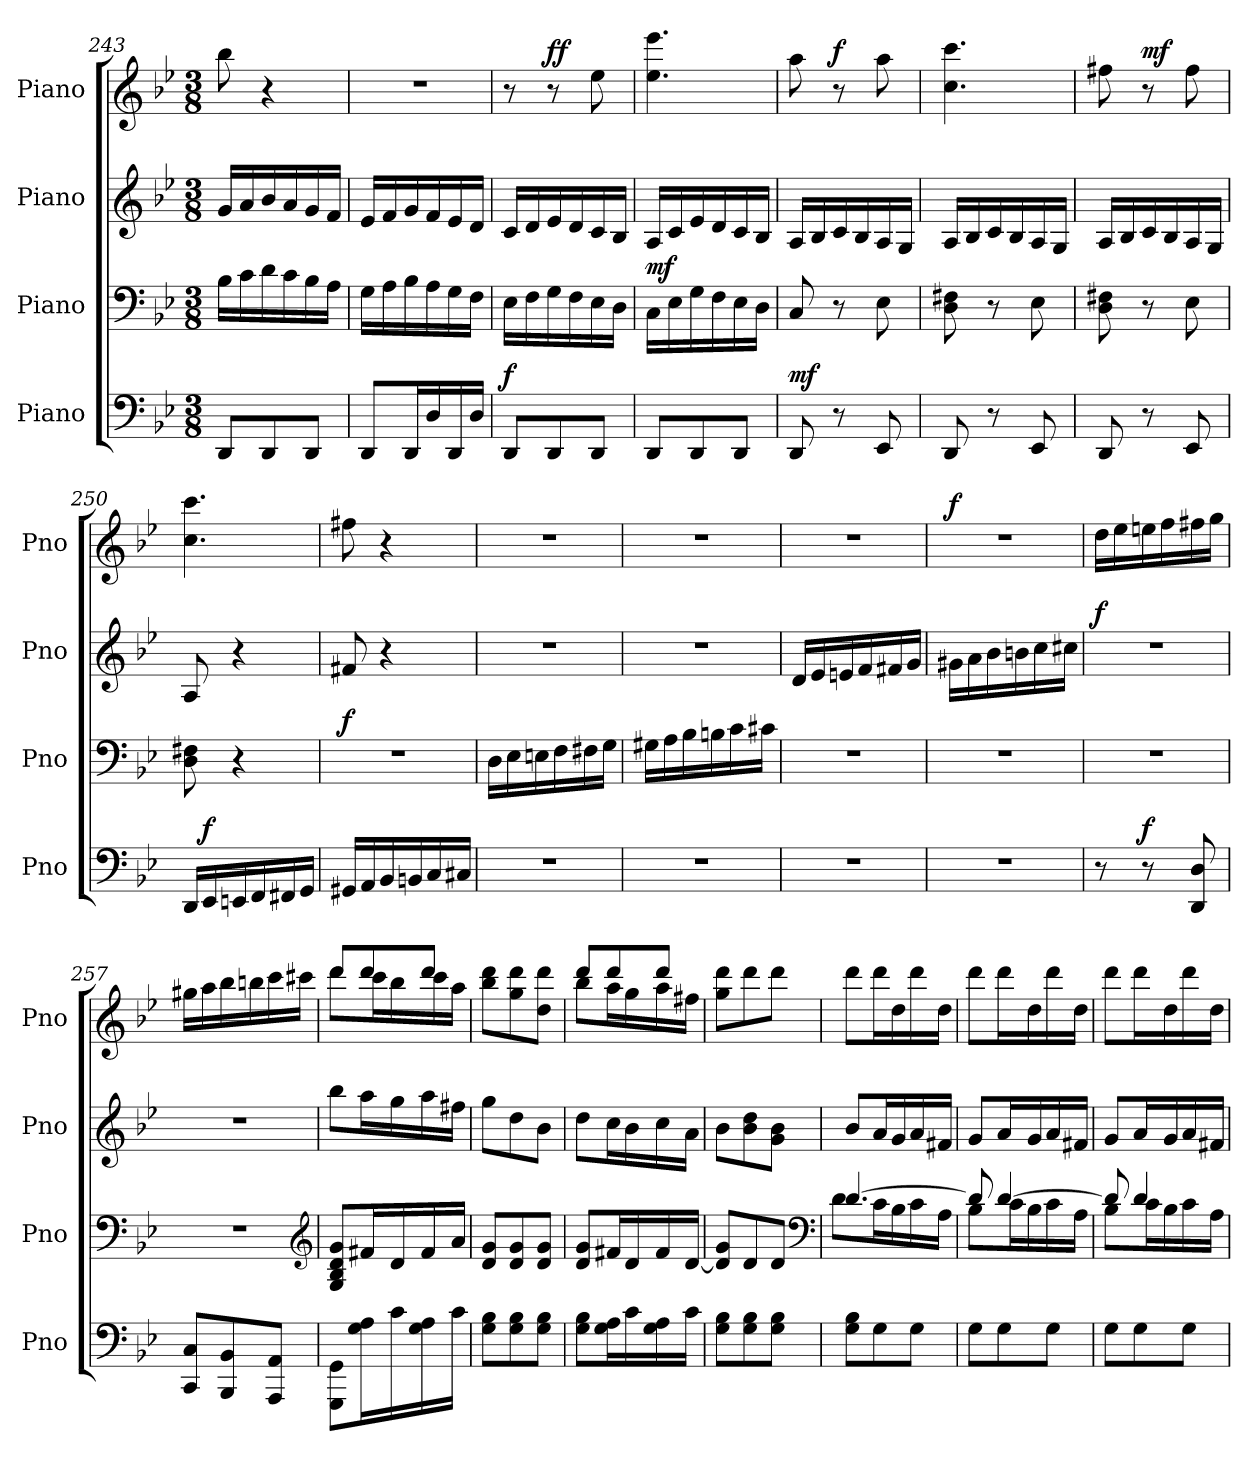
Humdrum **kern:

**kern	**dynam	**kern	**dynam	**kern	**dynam	**kern	**dynam
*part4	*part4	*part3	*part3	*part2	*part2	*part1	*part1
*staff4	*staff4	*staff3	*staff3	*staff2	*staff2	*staff1	*staff1
*I"Piano	*	*I"Piano	*	*I"Piano	*	*I"Piano	*
*I'Pno	*	*I'Pno	*	*I'Pno	*	*I'Pno	*
*clefF4	*	*clefF4	*	*clefG2	*	*clefG2	*
*k[b-e-]	*	*k[b-e-]	*	*k[b-e-]	*	*k[b-e-]	*
*B-:	*	*B-:	*	*B-:	*	*B-:	*
*M3/8	*	*M3/8	*	*M3/8	*	*M3/8	*
=243	=243	=243	=243	=243	=243	=243	=243
8DD/L	.	16B-\LL	.	16g/LL	.	8bb-\	.
.	.	16c\	.	16a/	.	.	.
8DD/	.	16d\	.	16b-/	.	4r	.
.	.	16c\	.	16a/	.	.	.
8DD/J	.	16B-\	.	16g/	.	.	.
.	.	16A\JJ	.	16f/JJ	.	.	.
=244	=244	=244	=244	=244	=244	=244	=244
8DD/L	.	16G\LL	.	16e-/LL	.	4.r	.
.	.	16A\	.	16f/	.	.	.
16DD/L	.	16B-\	.	16g/	.	.	.
16D/	.	16A\	.	16f/	.	.	.
16DD/	.	16G\	.	16e-/	.	.	.
16D/JJ	.	16F\JJ	.	16d/JJ	.	.	.
=245	=245	=245	=245	=245	=245	=245	=245
!	!LO:DY:a	!	!	!	!	!	!
8DD/L	f	16E-\LL	.	16c/LL	.	8r	.
.	.	16F\	.	16d/	.	.	.
!	!	!	!	!	!	!	!LO:DY:a
8DD/	.	16G\	.	16e-/	.	8r	ff
.	.	16F\	.	16d/	.	.	.
8DD/J	.	16E-\	.	16c/	.	8ee-\	.
.	.	16D\JJ	.	16B-/JJ	.	.	.
!!LO:PB:g=z
=246	=246	=246	=246	=246	=246	=246	=246
!	!	!	!LO:DY:a	!	!	!	!
8DD/L	.	16C\LL	mf	16A/LL	.	4.ee-\ 4.eee-\	.
.	.	16E-\	.	16c/	.	.	.
8DD/	.	16G\	.	16e-/	.	.	.
.	.	16F\	.	16d/	.	.	.
8DD/J	.	16E-\	.	16c/	.	.	.
.	.	16D\JJ	.	16B-/JJ	.	.	.
=247	=247	=247	=247	=247	=247	=247	=247
!	!LO:DY:a	!	!	!	!	!	!
8DD/	mf	8C/	.	16A/LL	.	8aa\	.
.	.	.	.	16B-/	.	.	.
!	!	!	!	!	!	!	!LO:DY:a
8r	.	8r	.	16c/	.	8r	f
.	.	.	.	16B-/	.	.	.
8EE-/	.	8E-\	.	16A/	.	8aa\	.
.	.	.	.	16G/JJ	.	.	.
!!LO:PB:g=z
=248	=248	=248	=248	=248	=248	=248	=248
8DD/	.	8D\ 8F#X\	.	16A/LL	.	4.cc\ 4.ccc\	.
.	.	.	.	16B-/	.	.	.
8r	.	8r	.	16c/	.	.	.
.	.	.	.	16B-/	.	.	.
8EE-/	.	8E-\	.	16A/	.	.	.
.	.	.	.	16G/JJ	.	.	.
=249	=249	=249	=249	=249	=249	=249	=249
8DD/	.	8D\ 8F#X\	.	16A/LL	.	8ff#X\	.
.	.	.	.	16B-/	.	.	.
!	!	!	!	!	!	!	!LO:DY:a
8r	.	8r	.	16c/	.	8r	mf
.	.	.	.	16B-/	.	.	.
8EE-/	.	8E-\	.	16A/	.	8ff#\	.
.	.	.	.	16G/JJ	.	.	.
=250	=250	=250	=250	=250	=250	=250	=250
16DD/LL	.	8D\ 8F#X\	.	8A/	.	4.cc\ 4.ccc\	.
!	!LO:DY:a	!	!	!	!	!	!
16EE-/	f	.	.	.	.	.	.
16EEn/	.	4r	.	4r	.	.	.
16FF/	.	.	.	.	.	.	.
16FF#X/	.	.	.	.	.	.	.
16GG/JJ	.	.	.	.	.	.	.
=251	=251	=251	=251	=251	=251	=251	=251
!	!	!	!LO:DY:a	!	!	!	!
16GG#X/LL	.	4.r	f	8f#X/	.	8ff#X\	.
16AA/	.	.	.	.	.	.	.
16BB-/	.	.	.	4r	.	4r	.
16BBn/	.	.	.	.	.	.	.
16C/	.	.	.	.	.	.	.
16C#X/JJ	.	.	.	.	.	.	.
=252	=252	=252	=252	=252	=252	=252	=252
4.r	.	16D\LL	.	4.r	.	4.r	.
.	.	16E-\	.	.	.	.	.
.	.	16En\	.	.	.	.	.
.	.	16F\	.	.	.	.	.
.	.	16F#X\	.	.	.	.	.
.	.	16G\JJ	.	.	.	.	.
!!LO:PB:g=z
=253	=253	=253	=253	=253	=253	=253	=253
4.r	.	16G#X\LL	.	4.r	.	4.r	.
.	.	16A\	.	.	.	.	.
.	.	16B-\	.	.	.	.	.
.	.	16Bn\	.	.	.	.	.
.	.	16c\	.	.	.	.	.
.	.	16c#X\JJ	.	.	.	.	.
!!LO:PB:g=z
=254	=254	=254	=254	=254	=254	=254	=254
4.r	.	4.r	.	16d/LL	.	4.r	.
.	.	.	.	16e-/	.	.	.
.	.	.	.	16en/	.	.	.
.	.	.	.	16f/	.	.	.
.	.	.	.	16f#X/	.	.	.
.	.	.	.	16g/JJ	.	.	.
=255	=255	=255	=255	=255	=255	=255	=255
!	!	!	!	!	!	!	!LO:DY:a
4.r	.	4.r	.	16g#X\LL	.	4.r	f
.	.	.	.	16a\	.	.	.
.	.	.	.	16b-\	.	.	.
.	.	.	.	16bn\	.	.	.
.	.	.	.	16cc\	.	.	.
.	.	.	.	16cc#X\JJ	.	.	.
=256	=256	=256	=256	=256	=256	=256	=256
!	!	!	!	!	!LO:DY:a	!	!
8r	.	4.r	.	4.r	f	16dd\LL	.
.	.	.	.	.	.	16ee-\	.
!	!LO:DY:a	!	!	!	!	!	!
8r	f	.	.	.	.	16een\	.
.	.	.	.	.	.	16ff\	.
8DD/ 8D/	.	.	.	.	.	16ff#X\	.
.	.	.	.	.	.	16gg\JJ	.
=257	=257	=257	=257	=257	=257	=257	=257
8CC/ 8C/L	.	4.r	.	4.r	.	16gg#X\LL	.
.	.	.	.	.	.	16aa\	.
8BBB-/ 8BB-/	.	.	.	.	.	16bb-\	.
.	.	.	.	.	.	16bbn\	.
8AAA/ 8AA/J	.	.	.	.	.	16ccc\	.
.	.	.	.	.	.	16ccc#X\JJ	.
*	*	*clefG2	*	*	*	*	*
!!LO:PB:g=z
=258	=258	=258	=258	=258	=258	=258	=258
*	*	*	*	*	*	*^	*
8GGG\ 8GG\L	.	8G/ 8B-/ 8d/ 8g/L	.	8bb-\L	.	8ddd/L	8ddd\L	.
16G\ 16A\L	.	16f#X/L	.	16aa\L	.	8ddd/	16ccc\L	.
16c\	.	16d/	.	16gg\	.	.	16bb-\	.
16G\ 16A\	.	16f#/	.	16aa\	.	8ddd/J	16ccc\	.
16c\JJ	.	16a/JJ	.	16ff#X\JJ	.	.	16aa\JJ	.
*	*	*	*	*	*	*v	*v	*
=259	=259	=259	=259	=259	=259	=259	=259
8G\ 8B-\L	.	8d/ 8g/L	.	8gg\L	.	8bb-\ 8ddd\L	.
8G\ 8B-\	.	8d/ 8g/	.	8dd\	.	8gg\ 8ddd\	.
8G\ 8B-\J	.	8d/ 8g/J	.	8b-\J	.	8dd\ 8ddd\J	.
=260	=260	=260	=260	=260	=260	=260	=260
*	*	*	*	*	*	*^	*
8G\ 8B-\L	.	8d/ 8g/L	.	8dd\L	.	8ddd/L	8bb-\L	.
16G\ 16A\L	.	16f#X/L	.	16cc\L	.	8ddd/	16aa\L	.
16c\	.	16d/	.	16b-\	.	.	16gg\	.
16G\ 16A\	.	16f#/	.	16cc\	.	8ddd/J	16aa\	.
16c\JJ	.	[16d/JJ	.	16a\JJ	.	.	16ff#X\JJ	.
*	*	*	*	*	*	*v	*v	*
=261	=261	=261	=261	=261	=261	=261	=261
8G\ 8B-\L	.	8d/] 8g/L	.	8b-\L	.	8gg\ 8ddd\L	.
8G\ 8B-\	.	8d/	.	8b-\ 8dd\	.	8ddd\	.
8G\ 8B-\J	.	8d/J	.	8g\ 8b-\J	.	8ddd\J	.
*	*	*clefF4	*	*	*	*	*
=262	=262	=262	=262	=262	=262	=262	=262
*	*	*^	*	*	*	*	*
8G\ 8B-\L	.	[4.d/	8d\L	.	8b-/L	.	8ddd\L	.
8G\	.	.	16c\L	.	16a/L	.	16ddd\L	.
.	.	.	16B-\	.	16g/	.	16dd\	.
8G\J	.	.	16c\	.	16a/	.	16ddd\	.
.	.	.	16A\JJ	.	16f#X/JJ	.	16dd\JJ	.
=263	=263	=263	=263	=263	=263	=263	=263	=263
8G\L	.	8d/]	8B-\L	.	8g/L	.	8ddd\L	.
8G\	.	[4d/	16c\L	.	16a/L	.	16ddd\L	.
.	.	.	16B-\	.	16g/	.	16dd\	.
8G\J	.	.	16c\	.	16a/	.	16ddd\	.
.	.	.	16A\JJ	.	16f#X/JJ	.	16dd\JJ	.
=264	=264	=264	=264	=264	=264	=264	=264	=264
8G\L	.	8d/]	8B-\L	.	8g/L	.	8ddd\L	.
8G\	.	4d/	16c\L	.	16a/L	.	16ddd\L	.
.	.	.	16B-\	.	16g/	.	16dd\	.
8G\J	.	.	16c\	.	16a/	.	16ddd\	.
.	.	.	16A\JJ	.	16f#X/JJ	.	16dd\JJ	.
*	*	*v	*v	*	*	*	*	*
=	=	=	=	=	=	=	=
*-	*-	*-	*-	*-	*-	*-	*-
